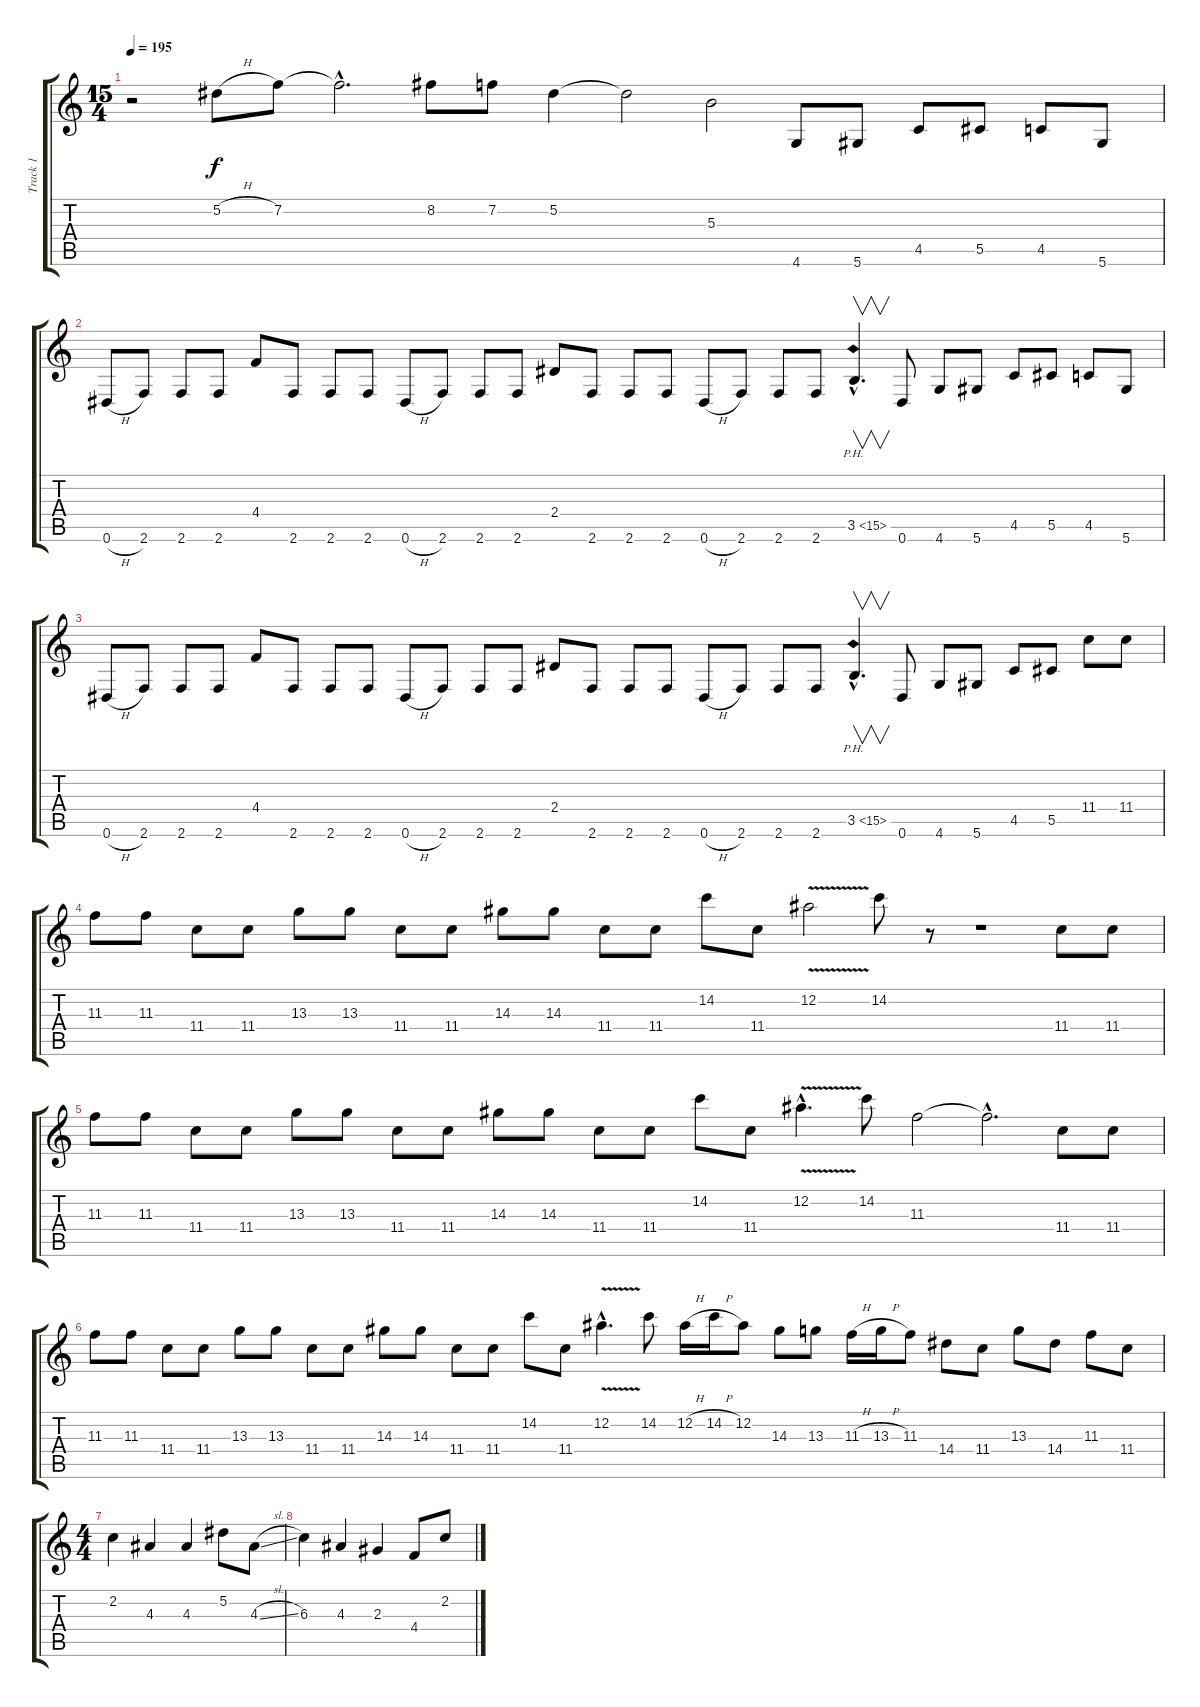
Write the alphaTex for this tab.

\track ("Track 1" "Track 1") {instrument distortionguitar}
\staff {score tabs}
\tuning (Eb4 Bb3 Gb3 Db3 Ab2 Eb2) {hide}
\ts (15 4)
\tempo 195
\clef g2
\ks c
r.2{dy f} 5.2{h}.8 7.2.8 7.2{hac t}.2{d} 8.2.8 7.2.8 5.2.4 5.2{t}.2 5.3.2 4.6.8 5.6.8 4.5.8 5.5.8 4.5.8 5.6.8 |
0.6{h}.8 2.6.8 2.6.8 2.6.8 4.4.8 2.6.8 2.6.8 2.6.8 0.6{h}.8 2.6.8 2.6.8 2.6.8 2.4.8 2.6.8 2.6.8 2.6.8 0.6{h}.8 2.6.8 2.6.8 2.6.8 3.5{ph 12 hac}.4{v d} 0.6.8 4.6.8 5.6.8 4.5.8 5.5.8 4.5.8 5.6.8 |
0.6{h}.8 2.6.8 2.6.8 2.6.8 4.4.8 2.6.8 2.6.8 2.6.8 0.6{h}.8 2.6.8 2.6.8 2.6.8 2.4.8 2.6.8 2.6.8 2.6.8 0.6{h}.8 2.6.8 2.6.8 2.6.8 3.5{ph 12 hac}.4{v d} 0.6.8 4.6.8 5.6.8 4.5.8 5.5.8 11.4.8 11.4.8 |
11.3.8 11.3.8 11.4.8 11.4.8 13.3.8 13.3.8 11.4.8 11.4.8 14.3.8 14.3.8 11.4.8 11.4.8 14.2.8 11.4.8 12.2{v}.2 14.2.8 r.8 r.1 11.4.8 11.4.8 |
11.3.8 11.3.8 11.4.8 11.4.8 13.3.8 13.3.8 11.4.8 11.4.8 14.3.8 14.3.8 11.4.8 11.4.8 14.2.8 11.4.8 12.2{v hac}.4{d} 14.2.8 11.3.2 11.3{hac t}.2{d} 11.4.8 11.4.8 |
11.3.8 11.3.8 11.4.8 11.4.8 13.3.8 13.3.8 11.4.8 11.4.8 14.3.8 14.3.8 11.4.8 11.4.8 14.2.8 11.4.8 12.2{v hac}.4{d} 14.2.8 12.2{h}.16 14.2{h}.16 12.2.8 14.3.8 13.3.8 11.3{h}.16 13.3{h}.16 11.3.8 14.4.8 11.4.8 13.3.8 14.4.8 11.3.8 11.4.8 |
\ts (4 4)
2.2.4 4.3.4 4.3.4 5.2.8 4.3{sl}.8 |
6.3.4 4.3.4 2.3.4 4.4.8 2.2.8
